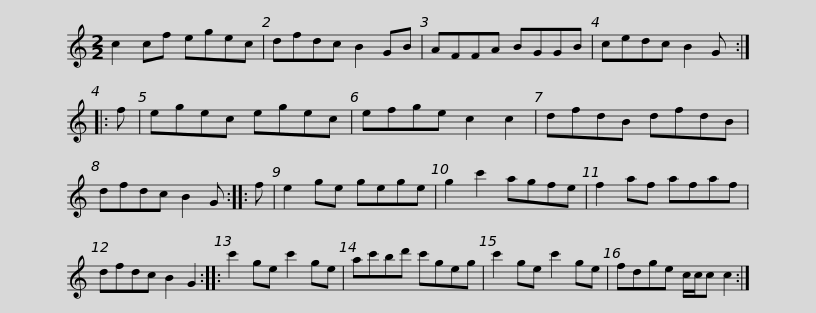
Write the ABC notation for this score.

X:1
L:1/8
M:2/2
I:linebreak $
K:C
V:1 treble
V:1
 c2 cf egec | dfdc B2 GB | AFFA BGGB | cedc B2 G :: f | %5
 egec egec | efge c2 c2 |$ dfdB dfdB | dfdc B2 G :: f | %10
 e2 ge gege | g2 c'2 agfe | f2 af afaf | dfdc B2 G2 ::$ c'2 ge c'2 ge | %15
 ac'bd' c'geg | c'2 ge c'2 ge | fdge c/c/c c2 :| %18
